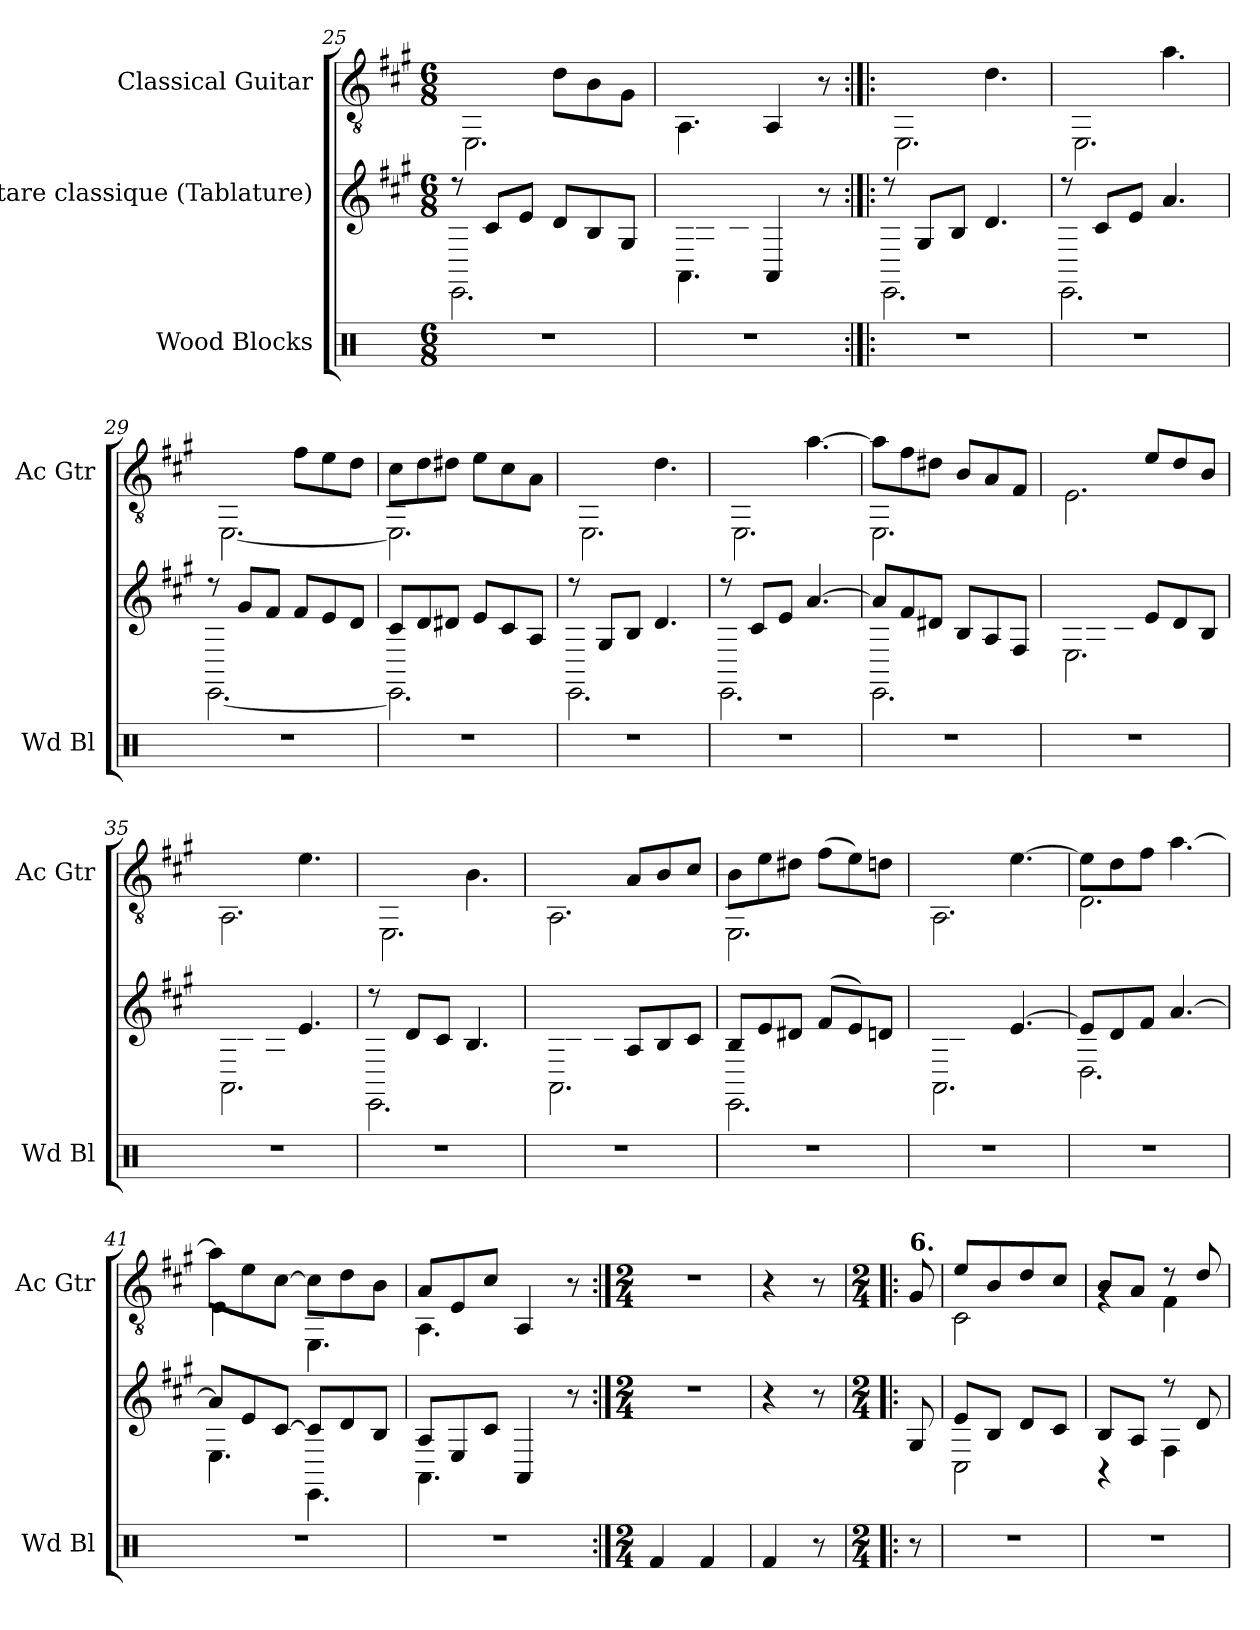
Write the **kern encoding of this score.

**kern	**kern	**kern
*part3	*part2	*part1
*staff3	*staff2	*staff1
*I"Wood Blocks	*I"Guitare classique (Tablature)	*I"Classical Guitar
*I'Wd Bl	*	*I'Ac Gtr
*clefX	*	*clefGv2
*k[]	*k[f#c#g#]	*k[f#c#g#]
*M6/8	*M6/8	*M6/8
=25	=25	=25
*	*^	*^
2.r	8r	2.EE	8EE/Lyy	2.EE\
.	8c#L	.	8c#>\	.
.	8eJ	.	8e\J	.
.	8dL	.	8d>\L	.
.	8B	.	8B>\	.
.	8G#J	.	8G#>\J	.
=26	=26	=26	=26	=26
2.r	8AALyy	4.AA	8AA/Lyy	4.AA\
.	8A	.	8A/	.
.	8c#J	.	8c#/J	.
.	4AA	4.ryy	4AA/	4.ryy
.	8r	.	8r	.
!!LO:LB:g=z	!!
=27:|!|:	=27:|!|:	=27:|!|:	=27:|!|:	=27:|!|:
2.r	8r	2.EE	8EE/Lyy	2.EE\
.	8G#L	.	8G#/	.
.	8BJ	.	8B/J	.
.	4.d	.	4.d>\	.
=28	=28	=28	=28	=28
2.r	8r	2.EE	8EE/Lyy	2.EE\
.	8c#L	.	8c#>\	.
.	8eJ	.	8e\J	.
.	4.a	.	4.a>\	.
=29	=29	=29	=29	=29
2.r	8r	[2.EE	8EE/Lyy	[2.EE\
.	8g#L	.	8g#>\	.
.	8f#J	.	8f#>\J	.
.	8f#L	.	8f#\L	.
.	8e	.	8e\	.
.	8dJ	.	8d>\J	.
=30	=30	=30	=30	=30
2.r	8c#L	2.EE]	8c#>\L	2.EE\]
.	8d	.	8d>\	.
.	8d#XJ	.	8d#X>\J	.
.	8eL	.	8e>\L	.
.	8c#	.	8c#>\	.
.	8AJ	.	8A>\J	.
=31	=31	=31	=31	=31
2.r	8r	2.EE	8EE/Lyy	2.EE\
.	8G#L	.	8G#/	.
.	8BJ	.	8B/J	.
.	4.d	.	4.d>\	.
=32	=32	=32	=32	=32
2.r	8r	2.EE	8EE/Lyy	2.EE\
.	8c#L	.	8c#>\	.
.	8eJ	.	8e\J	.
.	[4.a	.	[4.a\	.
!!LO:LB:g=z	!!
=33	=33	=33	=33	=33
2.r	8aL]	2.EE	8a\L]	2.EE\
.	8f#	.	8f#>\	.
.	8d#XJ	.	8d#X>\J	.
.	8BL	.	8B/L	.
.	8A	.	8A/	.
.	8F#J	.	8F#/J	.
=34	=34	=34	=34	=34
2.r	8ELyy	2.E<	8E/Lyy	2.E<\
.	8G#	.	8G#/	.
.	8BJ	.	8B/J	.
.	8eL	.	8e/L	.
.	8d	.	8d/	.
.	8BJ	.	8B/J	.
=35	=35	=35	=35	=35
2.r	8AALyy	2.AA	8AA/Lyy	2.AA\
.	8c#	.	8c#/	.
.	8AJ	.	8A/J	.
.	4.e	.	4.e<\	.
=36	=36	=36	=36	=36
2.r	8r	2.EE	8EE/Lyy	2.EE\
.	8dL	.	8d>\	.
.	8c#J	.	8c#>\J	.
.	4.B	.	4.B\	.
=37	=37	=37	=37	=37
2.r	8AALyy	2.AA	8AA/Lyy	2.AA\
.	8c#	.	8c#/	.
.	8BJ	.	8B/J	.
.	8AL	.	8A/L	.
.	8B	.	8B/	.
.	8c#J	.	8c#/J	.
!!LO:PB:g=z	!!
=38	=38	=38	=38	=38
2.r	8BL	2.EE	8B\L	2.EE\
.	8e	.	8e\	.
.	8d#XJ	.	8d#X>\J	.
.	(>8f#L	.	(>8f#>\L	.
.	8e)	.	8e>\)	.
.	8dnJ	.	8dn>\J	.
=39	=39	=39	=39	=39
2.r	8AALyy	2.AA	8AA/Lyy	2.AA\
.	8c#	.	8c#/	.
.	8dJ	.	8d/J	.
.	[4.e	.	[4.e\	.
=40	=40	=40	=40	=40
2.r	8eL]	2.D	8e\L]	2.D\
.	8d	.	8d>\	.
.	8f#J	.	8f#>\J	.
.	[4.a	.	[4.a>\	.
=41	=41	=41	=41	=41
2.r	8aL]	4.E<	8a\L]	4.E<\
.	8e	.	8e\	.
.	[8c#J	.	[8c#>\J	.
.	8c#L]	4.EE	8c#\L]	4.EE\
.	8d	.	8d>\	.
.	8BJ	.	8B\J	.
=42	=42	=42	=42	=42
2.r	8AL	4.AA	8A/L	4.AA\
.	8E	.	8E/	.
.	8c#J	.	8c#/J	.
.	4AA	4.ryy	4AA/	4.ryy
.	8r	.	8r	.
*	*v	*v	*	*
*	*	*v	*v
!!LO:LB:g=z
=1:|!	=1:|!	=1:|!
*stria1	*stria6	*
*	*k[]	*k[]
*M2/4	*M2/4	*M2/4
*	*	*MM80
4Rf/	2r	2r
4Rf/	.	.
=1X1	=1X1	=1X1
4Rf/	4r	4r
8r	8r	8r
=2X!|:	=2X!|:	=2X!|:
*M2/4	*M2/4	*M2/4
*	*	*MM80
!	!	!LO:TX:a:B:t=6.
8r	8G	8G/
=2	=2	=2
*	*^	*^
2r	8eL	2C<	8e/L	2C<\
.	8BJ	.	8B/	.
.	8dL	.	8d/	.
.	8cJ	.	8c/J	.
=3	=3	=3	=3	=3
2r	8BL	4r	8B/L	4rG
.	8AJ	.	8A/J	.
.	8r	4F<	8rd	4F<\
.	8d	.	8d/	.
*	*v	*v	*	*
*	*	*v	*v
=	=	=
*-	*-	*-
